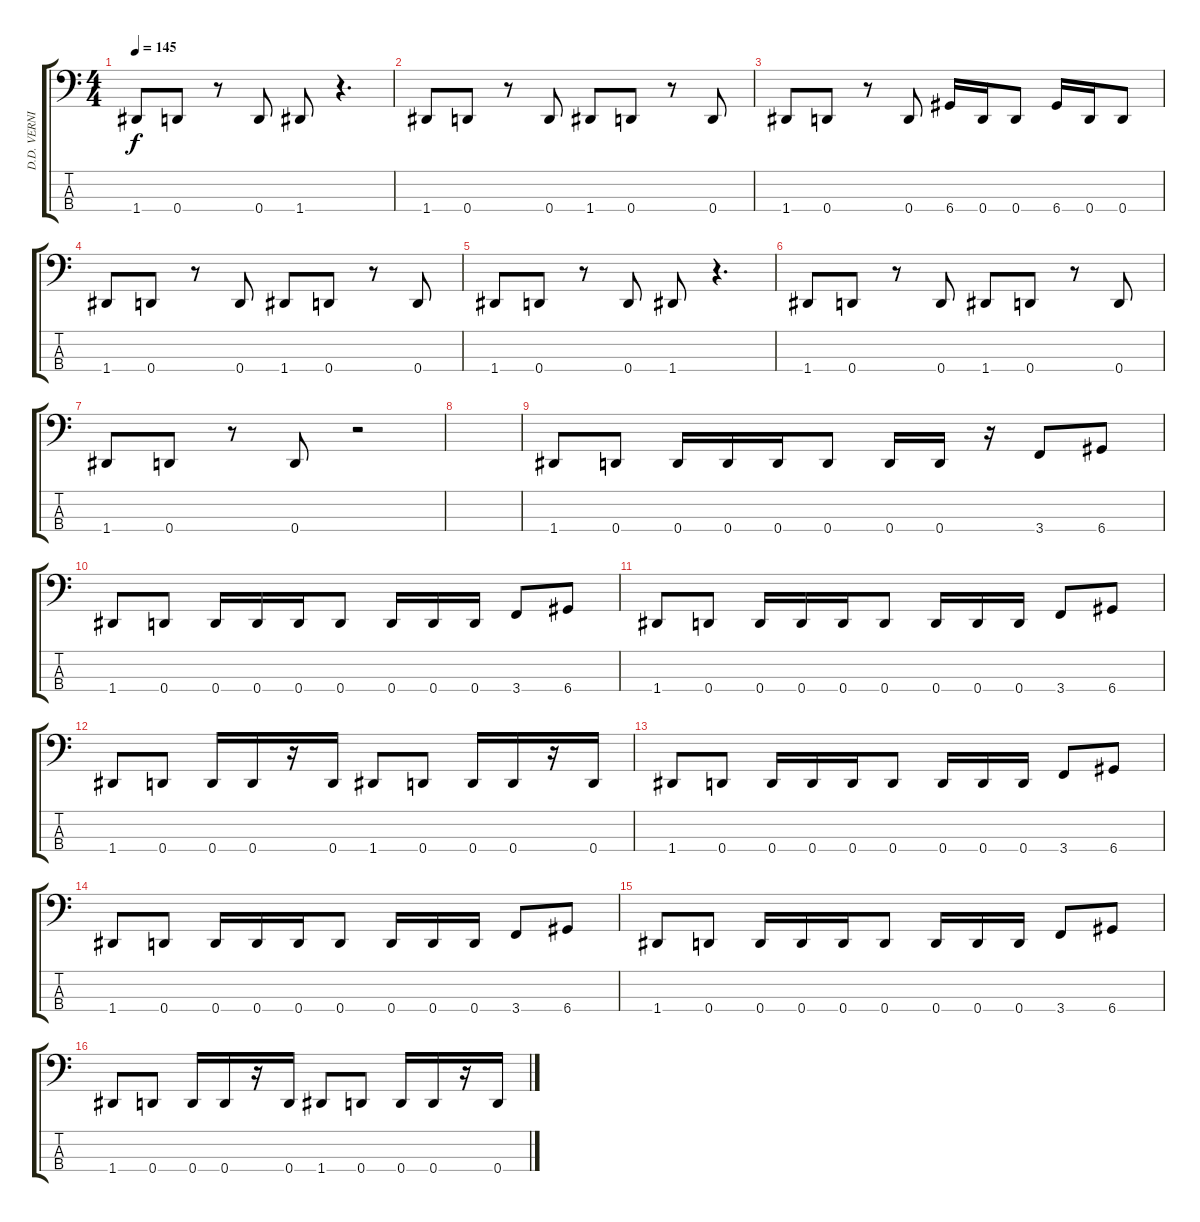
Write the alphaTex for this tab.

\track ("D.D. VERNI - bass" "D.D. VERNI") {instrument slapbass1}
\staff {score tabs}
\tuning (G2 D2 A1 D1) {hide}
\ts (4 4)
\tempo 145
\clef f4
\ks c
1.4.8{dy f} 0.4.8 r.8 0.4.8 1.4.8 r.4{d} |
1.4.8 0.4.8 r.8 0.4.8 1.4.8 0.4.8 r.8 0.4.8 |
1.4.8 0.4.8 r.8 0.4.8 6.4.16 0.4.16 0.4.8 6.4.16 0.4.16 0.4.8 |
1.4.8 0.4.8 r.8 0.4.8 1.4.8 0.4.8 r.8 0.4.8 |
1.4.8 0.4.8 r.8 0.4.8 1.4.8 r.4{d} |
1.4.8 0.4.8 r.8 0.4.8 1.4.8 0.4.8 r.8 0.4.8 |
1.4.8 0.4.8 r.8 0.4.8 r.2 |
|
1.4.8 0.4.8 0.4.16 0.4.16 0.4.16 0.4.8 0.4.16 0.4.16 r.16 3.4.8 6.4.8 |
1.4.8 0.4.8 0.4.16 0.4.16 0.4.16 0.4.8 0.4.16 0.4.16 0.4.16 3.4.8 6.4.8 |
1.4.8 0.4.8 0.4.16 0.4.16 0.4.16 0.4.8 0.4.16 0.4.16 0.4.16 3.4.8 6.4.8 |
1.4.8 0.4.8 0.4.16 0.4.16 r.16 0.4.16 1.4.8 0.4.8 0.4.16 0.4.16 r.16 0.4.16 |
1.4.8 0.4.8 0.4.16 0.4.16 0.4.16 0.4.8 0.4.16 0.4.16 0.4.16 3.4.8 6.4.8 |
1.4.8 0.4.8 0.4.16 0.4.16 0.4.16 0.4.8 0.4.16 0.4.16 0.4.16 3.4.8 6.4.8 |
1.4.8 0.4.8 0.4.16 0.4.16 0.4.16 0.4.8 0.4.16 0.4.16 0.4.16 3.4.8 6.4.8 |
1.4.8 0.4.8 0.4.16 0.4.16 r.16 0.4.16 1.4.8 0.4.8 0.4.16 0.4.16 r.16 0.4.16
